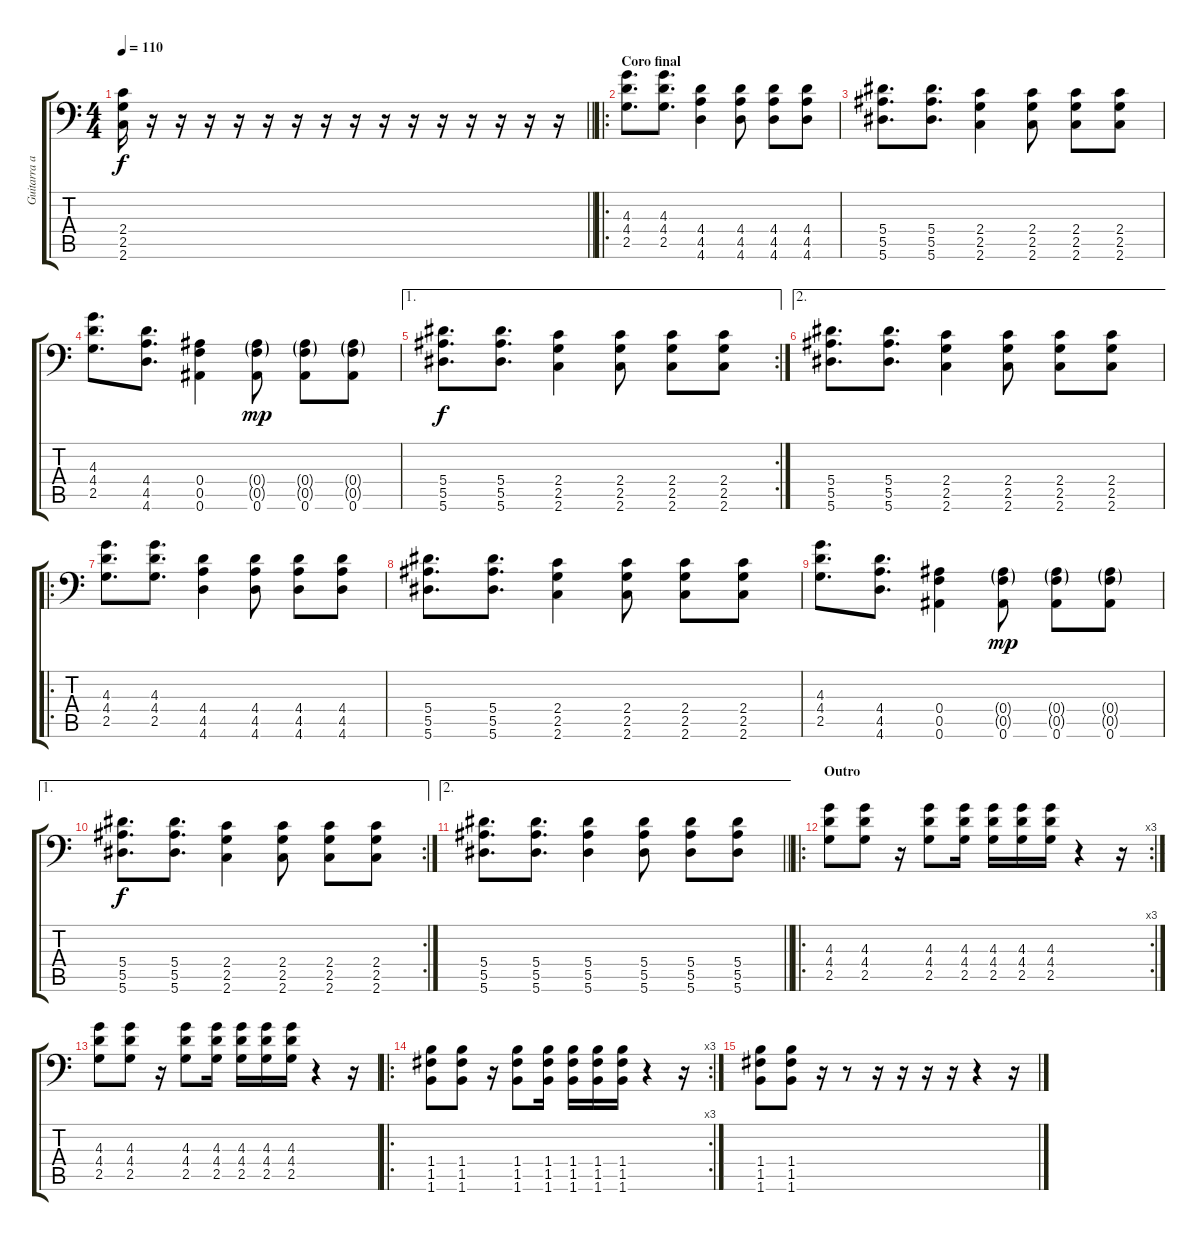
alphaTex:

\track ("Guitarra auxiliar / Whammy" "Guitarra a") {instrument distortionguitar}
\staff {score tabs}
\tuning (C4 G3 Eb3 Bb2 F2 Bb1) {hide}
\ts (4 4)
\tempo 110
\clef f4
\barLineRight lightlight
\ks c
(2.4 2.5 2.6).16{dy f} r.16 r.16 r.16 r.16 r.16 r.16 r.16 r.16 r.16 r.16 r.16 r.16 r.16 r.16 r.16 |
\ro
\section ("" "Coro final")
(4.3 4.4 2.5).8{d} (4.3 4.4 2.5).8{d} (4.4 4.5 4.6).4 (4.4 4.5 4.6).8 (4.4 4.5 4.6).8 (4.4 4.5 4.6).8 |
(5.4 5.5 5.6).8{d} (5.4 5.5 5.6).8{d} (2.4 2.5 2.6).4 (2.4 2.5 2.6).8 (2.4 2.5 2.6).8 (2.4 2.5 2.6).8 |
(4.3 4.4 2.5).8{d} (4.4 4.5 4.6).8{d} (0.4 0.5 0.6).4 (0.4{g} 0.5{g} 0.6).8{dy mp} (0.4{g} 0.5{g} 0.6).8 (0.4{g} 0.5{g} 0.6).8 |
\ae 1
\rc 2
(5.4 5.5 5.6).8{d dy f} (5.4 5.5 5.6).8{d} (2.4 2.5 2.6).4 (2.4 2.5 2.6).8 (2.4 2.5 2.6).8 (2.4 2.5 2.6).8 |
\ae 2
(5.4 5.5 5.6).8{d} (5.4 5.5 5.6).8{d} (2.4 2.5 2.6).4 (2.4 2.5 2.6).8 (2.4 2.5 2.6).8 (2.4 2.5 2.6).8 |
\ro
(4.3 4.4 2.5).8{d} (4.3 4.4 2.5).8{d} (4.4 4.5 4.6).4 (4.4 4.5 4.6).8 (4.4 4.5 4.6).8 (4.4 4.5 4.6).8 |
(5.4 5.5 5.6).8{d} (5.4 5.5 5.6).8{d} (2.4 2.5 2.6).4 (2.4 2.5 2.6).8 (2.4 2.5 2.6).8 (2.4 2.5 2.6).8 |
(4.3 4.4 2.5).8{d} (4.4 4.5 4.6).8{d} (0.4 0.5 0.6).4 (0.4{g} 0.5{g} 0.6).8{dy mp} (0.4{g} 0.5{g} 0.6).8 (0.4{g} 0.5{g} 0.6).8 |
\ae 1
\rc 2
(5.4 5.5 5.6).8{d dy f} (5.4 5.5 5.6).8{d} (2.4 2.5 2.6).4 (2.4 2.5 2.6).8 (2.4 2.5 2.6).8 (2.4 2.5 2.6).8 |
\ae 2
\barLineRight lightlight
(5.4 5.5 5.6).8{d} (5.4 5.5 5.6).8{d} (5.4 5.5 5.6).4 (5.4 5.5 5.6).8 (5.4 5.5 5.6).8 (5.4 5.5 5.6).8 |
\ro
\rc 3
\section ("" "Outro")
(4.3 4.4 2.5).8{volume 16 instrument distortionguitar} (4.3 4.4 2.5).8 r.16 (4.3 4.4 2.5).8 (4.3 4.4 2.5).16 (4.3 4.4 2.5).16 (4.3 4.4 2.5).16 (4.3 4.4 2.5).16 r.4 r.16 |
(4.3 4.4 2.5).8{instrument distortionguitar} (4.3 4.4 2.5).8 r.16 (4.3 4.4 2.5).8 (4.3 4.4 2.5).16 (4.3 4.4 2.5).16 (4.3 4.4 2.5).16 (4.3 4.4 2.5).16 r.4 r.16 |
\ro
\rc 3
(1.4 1.5 1.6).8 (1.4 1.5 1.6).8 r.16 (1.4 1.5 1.6).8 (1.4 1.5 1.6).16 (1.4 1.5 1.6).16 (1.4 1.5 1.6).16 (1.4 1.5 1.6).16 r.4 r.16 |
(1.4 1.5 1.6).8 (1.4 1.5 1.6).8 r.16 r.8 r.16 r.16 r.16 r.16 r.4 r.16
